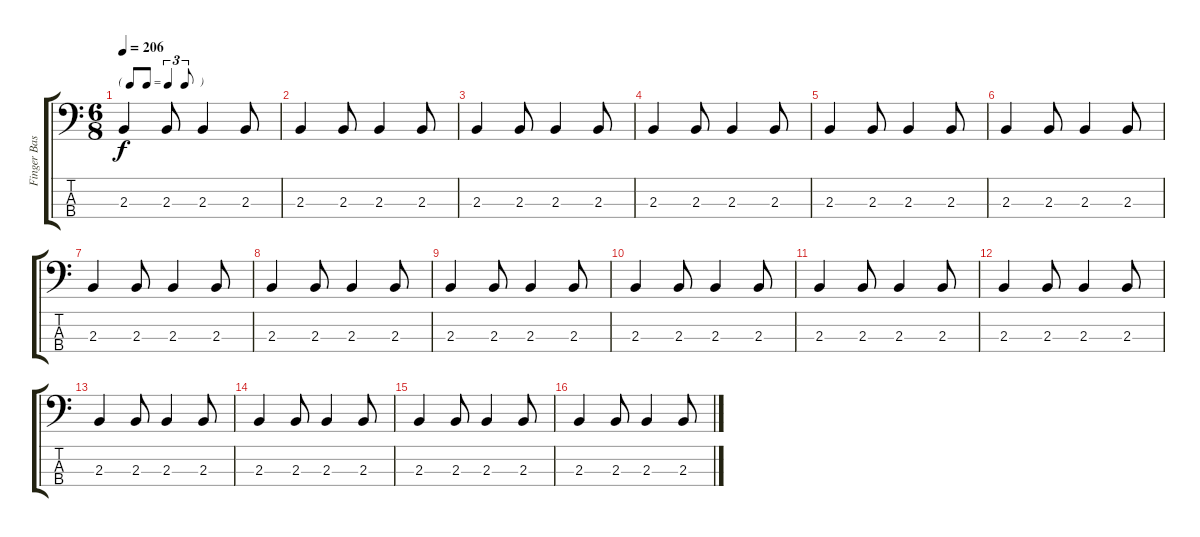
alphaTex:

\track ("Finger Bass" "Finger Bas") {instrument electricbassfinger}
\staff {score tabs}
\tuning (G2 D2 A1 E1) {hide}
\ts (6 8)
\tf triplet8th
\tempo 206
\clef f4
\ks c
2.3.4{dy f} 2.3.8 2.3.4 2.3.8 |
2.3.4 2.3.8 2.3.4 2.3.8 |
2.3.4 2.3.8 2.3.4 2.3.8 |
2.3.4 2.3.8 2.3.4 2.3.8 |
2.3.4 2.3.8 2.3.4 2.3.8 |
2.3.4 2.3.8 2.3.4 2.3.8 |
2.3.4 2.3.8 2.3.4 2.3.8 |
2.3.4 2.3.8 2.3.4 2.3.8 |
2.3.4 2.3.8 2.3.4 2.3.8 |
2.3.4 2.3.8 2.3.4 2.3.8 |
2.3.4 2.3.8 2.3.4 2.3.8 |
2.3.4 2.3.8 2.3.4 2.3.8 |
2.3.4 2.3.8 2.3.4 2.3.8 |
2.3.4 2.3.8 2.3.4 2.3.8 |
2.3.4 2.3.8 2.3.4 2.3.8 |
2.3.4 2.3.8 2.3.4 2.3.8
